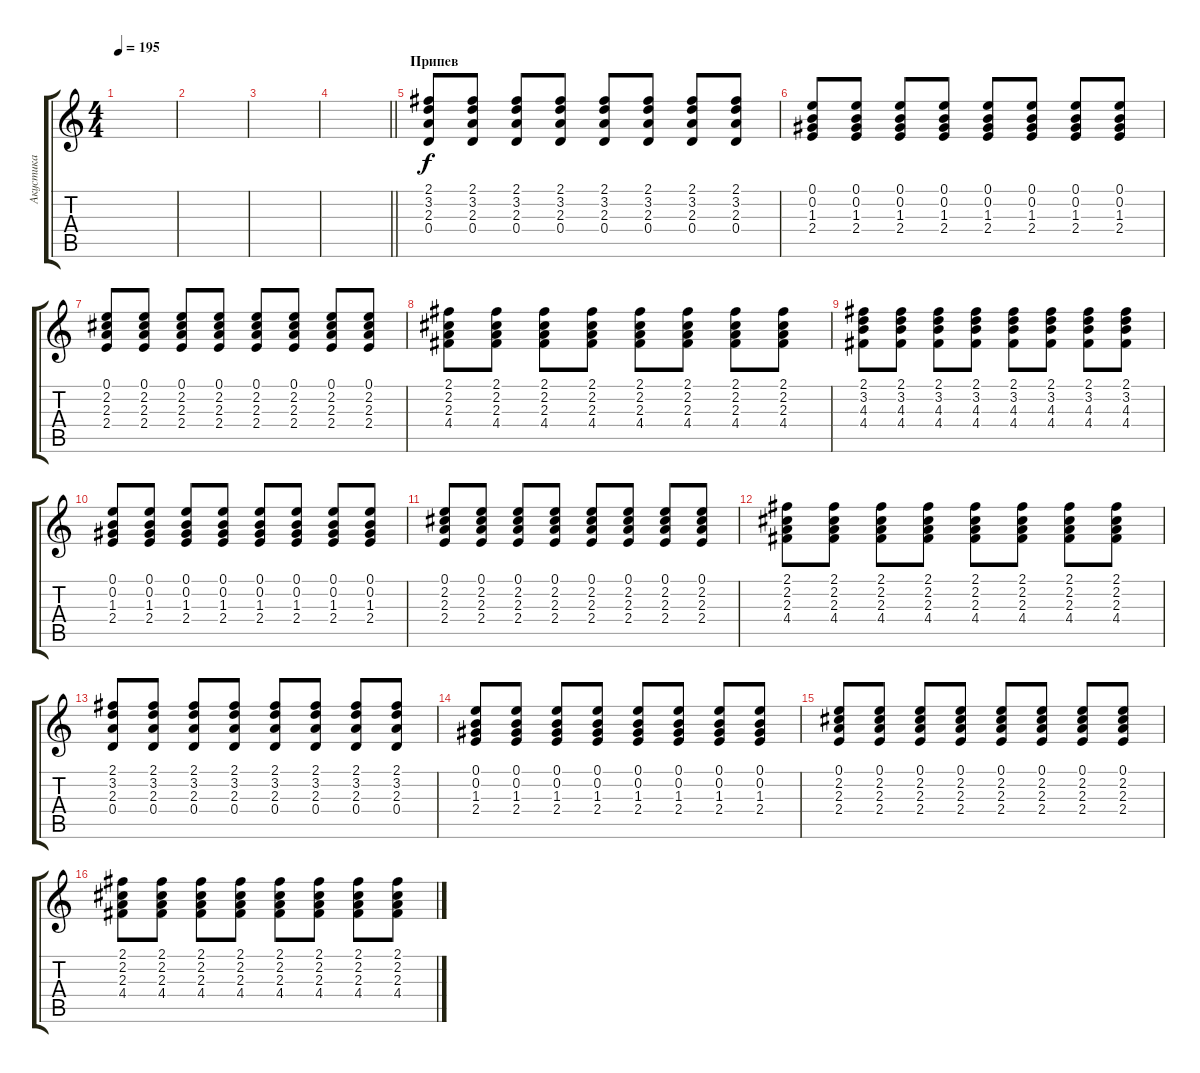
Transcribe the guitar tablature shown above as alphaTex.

\track ("Акустика" "Акустика") {instrument acousticguitarsteel}
\staff {score tabs}
\tuning (E4 B3 G3 D3 A2 E2) {hide}
\ts (4 4)
\tempo 195
\clef g2
\ks c
|
|
|
\barLineRight lightlight
|
\section ("" "Припев")
(2.1 3.2 2.3 0.4).8 (2.1 3.2 2.3 0.4).8 (2.1 3.2 2.3 0.4).8 (2.1 3.2 2.3 0.4).8 (2.1 3.2 2.3 0.4).8 (2.1 3.2 2.3 0.4).8 (2.1 3.2 2.3 0.4).8 (2.1 3.2 2.3 0.4).8 |
(0.1 0.2 1.3 2.4).8 (0.1 0.2 1.3 2.4).8 (0.1 0.2 1.3 2.4).8 (0.1 0.2 1.3 2.4).8 (0.1 0.2 1.3 2.4).8 (0.1 0.2 1.3 2.4).8 (0.1 0.2 1.3 2.4).8 (0.1 0.2 1.3 2.4).8 |
(0.1 2.2 2.3 2.4).8 (0.1 2.2 2.3 2.4).8 (0.1 2.2 2.3 2.4).8 (0.1 2.2 2.3 2.4).8 (0.1 2.2 2.3 2.4).8 (0.1 2.2 2.3 2.4).8 (0.1 2.2 2.3 2.4).8 (0.1 2.2 2.3 2.4).8 |
(2.1 2.2 2.3 4.4).8 (2.1 2.2 2.3 4.4).8 (2.1 2.2 2.3 4.4).8 (2.1 2.2 2.3 4.4).8 (2.1 2.2 2.3 4.4).8 (2.1 2.2 2.3 4.4).8 (2.1 2.2 2.3 4.4).8 (2.1 2.2 2.3 4.4).8 |
(2.1 3.2 4.3 4.4).8 (2.1 3.2 4.3 4.4).8 (2.1 3.2 4.3 4.4).8 (2.1 3.2 4.3 4.4).8 (2.1 3.2 4.3 4.4).8 (2.1 3.2 4.3 4.4).8 (2.1 3.2 4.3 4.4).8 (2.1 3.2 4.3 4.4).8 |
(0.1 0.2 1.3 2.4).8 (0.1 0.2 1.3 2.4).8 (0.1 0.2 1.3 2.4).8 (0.1 0.2 1.3 2.4).8 (0.1 0.2 1.3 2.4).8 (0.1 0.2 1.3 2.4).8 (0.1 0.2 1.3 2.4).8 (0.1 0.2 1.3 2.4).8 |
(0.1 2.2 2.3 2.4).8 (0.1 2.2 2.3 2.4).8 (0.1 2.2 2.3 2.4).8 (0.1 2.2 2.3 2.4).8 (0.1 2.2 2.3 2.4).8 (0.1 2.2 2.3 2.4).8 (0.1 2.2 2.3 2.4).8 (0.1 2.2 2.3 2.4).8 |
(2.1 2.2 2.3 4.4).8 (2.1 2.2 2.3 4.4).8 (2.1 2.2 2.3 4.4).8 (2.1 2.2 2.3 4.4).8 (2.1 2.2 2.3 4.4).8 (2.1 2.2 2.3 4.4).8 (2.1 2.2 2.3 4.4).8 (2.1 2.2 2.3 4.4).8 |
(2.1 3.2 2.3 0.4).8 (2.1 3.2 2.3 0.4).8 (2.1 3.2 2.3 0.4).8 (2.1 3.2 2.3 0.4).8 (2.1 3.2 2.3 0.4).8 (2.1 3.2 2.3 0.4).8 (2.1 3.2 2.3 0.4).8 (2.1 3.2 2.3 0.4).8 |
(0.1 0.2 1.3 2.4).8 (0.1 0.2 1.3 2.4).8 (0.1 0.2 1.3 2.4).8 (0.1 0.2 1.3 2.4).8 (0.1 0.2 1.3 2.4).8 (0.1 0.2 1.3 2.4).8 (0.1 0.2 1.3 2.4).8 (0.1 0.2 1.3 2.4).8 |
(0.1 2.2 2.3 2.4).8 (0.1 2.2 2.3 2.4).8 (0.1 2.2 2.3 2.4).8 (0.1 2.2 2.3 2.4).8 (0.1 2.2 2.3 2.4).8 (0.1 2.2 2.3 2.4).8 (0.1 2.2 2.3 2.4).8 (0.1 2.2 2.3 2.4).8 |
(2.1 2.2 2.3 4.4).8 (2.1 2.2 2.3 4.4).8 (2.1 2.2 2.3 4.4).8 (2.1 2.2 2.3 4.4).8 (2.1 2.2 2.3 4.4).8 (2.1 2.2 2.3 4.4).8 (2.1 2.2 2.3 4.4).8 (2.1 2.2 2.3 4.4).8
